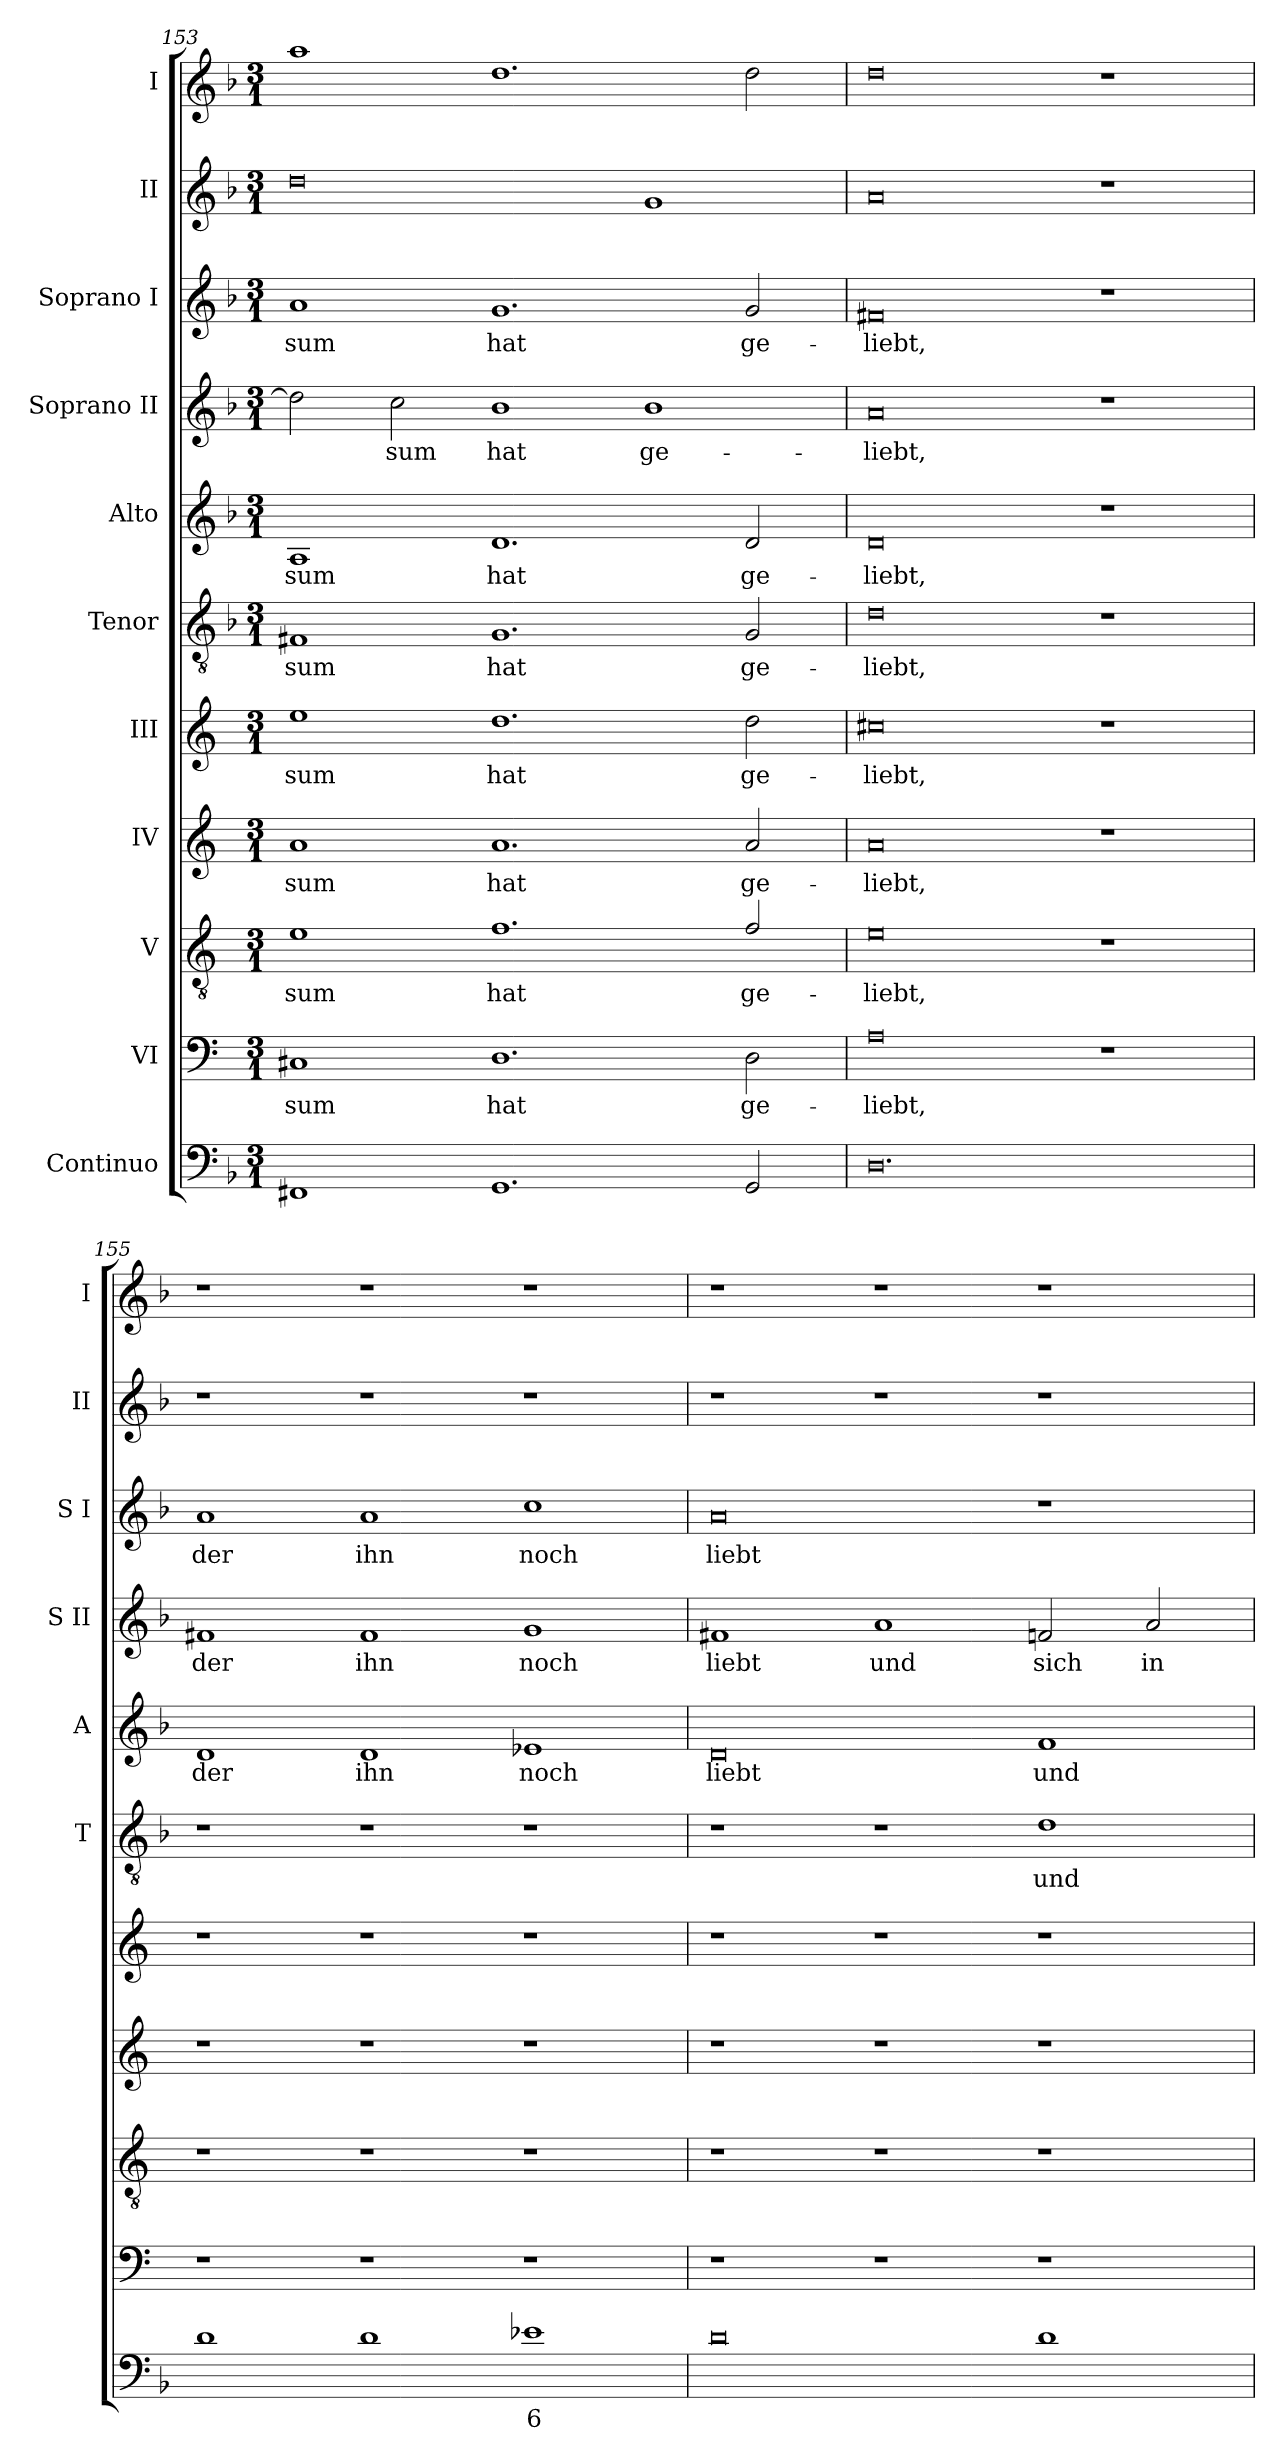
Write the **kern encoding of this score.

**kern	**text	**kern	**text	**kern	**text	**kern	**text	**kern	**text	**kern	**text	**kern	**text	**kern	**text	**kern	**text	**kern	**kern
*part11	*part11	*part10	*part10	*part9	*part9	*part8	*part8	*part7	*part7	*part6	*part6	*part5	*part5	*part4	*part4	*part3	*part3	*part2	*part1
*staff11	*staff11	*staff10	*staff10	*staff9	*staff9	*staff8	*staff8	*staff7	*staff7	*staff6	*staff6	*staff5	*staff5	*staff4	*staff4	*staff3	*staff3	*staff2	*staff1
*I"Continuo	*	*I"VI	*	*I"V	*	*I"IV	*	*I"III	*	*I"Tenor	*	*I"Alto	*	*I"Soprano II	*	*I"Soprano I	*	*I"II	*I"I
*	*	*	*	*	*	*	*	*	*	*I'T	*	*I'A	*	*I'S II	*	*I'S I	*	*I'II	*I'I
*clefF4	*	*clefF4	*	*clefGv2	*	*clefG2	*	*clefG2	*	*clefGv2	*	*clefG2	*	*clefG2	*	*clefG2	*	*clefG2	*clefG2
*	*	*ITrd4c7	*	*ITrd4c7	*	*ITrd4c7	*	*ITrd4c7	*	*	*	*	*	*	*	*	*	*	*
*k[b-]	*	*k[b-]	*	*k[b-]	*	*k[b-]	*	*k[b-]	*	*k[b-]	*	*k[b-]	*	*k[b-]	*	*k[b-]	*	*k[b-]	*k[b-]
*F:	*	*F:	*	*F:	*	*F:	*	*F:	*	*F:	*	*F:	*	*F:	*	*F:	*	*F:	*F:
*M3/1	*	*M3/1	*	*M3/1	*	*M3/1	*	*M3/1	*	*M3/1	*	*M3/1	*	*M3/1	*	*M3/1	*	*M3/1	*M3/1
=153	=153	=153	=153	=153	=153	=153	=153	=153	=153	=153	=153	=153	=153	=153	=153	=153	=153	=153	=153
!	!	!	!LO:LY:b	!	!LO:LY:b	!	!LO:LY:b	!	!LO:LY:b	!	!LO:LY:b	!	!LO:LY:b	!	!	!	!LO:LY:b	!	!
1FF#X	.	1FF#X	-sum	1A	-sum	1d	-sum	1a	-sum	1F#X	-sum	1A	-sum	2dd]	.	1a	-sum	0dd	1aa
!	!	!	!	!	!	!	!	!	!	!	!	!	!	!	!LO:LY:b	!	!	!	!
.	.	.	.	.	.	.	.	.	.	.	.	.	.	2cc	sum	.	.	.	.
!	!	!	!LO:LY:b	!	!LO:LY:b	!	!LO:LY:b	!	!LO:LY:b	!	!LO:LY:b	!	!LO:LY:b	!	!LO:LY:b	!	!LO:LY:b	!	!
1.GG	.	1.GG	hat	1.B-	hat	1.d	hat	1.g	hat	1.G	hat	1.d	hat	1b-	hat	1.g	hat	.	1.dd
!	!	!	!	!	!	!	!	!	!	!	!	!	!	!	!LO:LY:b	!	!	!	!
.	.	.	.	.	.	.	.	.	.	.	.	.	.	1b-	ge-	.	.	1g	.
!	!	!	!LO:LY:b	!	!LO:LY:b	!	!LO:LY:b	!	!LO:LY:b	!	!LO:LY:b	!	!LO:LY:b	!	!	!	!LO:LY:b	!	!
2GG	.	2GG	ge-	2B-/	ge-	2d	ge-	2g	ge-	2G	ge-	2d	ge-	.	.	2g	ge-	.	2dd
=154	=154	=154	=154	=154	=154	=154	=154	=154	=154	=154	=154	=154	=154	=154	=154	=154	=154	=154	=154
!	!	!	!LO:LY:b	!	!LO:LY:b	!	!LO:LY:b	!	!LO:LY:b	!	!LO:LY:b	!	!LO:LY:b	!	!LO:LY:b	!	!LO:LY:b	!	!
0.D	.	0D	-liebt,	0A	-liebt,	0d	-liebt,	0f#X	-liebt,	0d	-liebt,	0d	-liebt,	0a	-liebt,	0f#X	-liebt,	0a	0dd
.	.	1r	.	1r	.	1r	.	1r	.	1r	.	1r	.	1r	.	1r	.	1r	1r
=155	=155	=155	=155	=155	=155	=155	=155	=155	=155	=155	=155	=155	=155	=155	=155	=155	=155	=155	=155
!	!	!	!	!	!	!	!	!	!	!	!	!	!LO:LY:b	!	!LO:LY:b	!	!LO:LY:b	!	!
1d	.	1r	.	1r	.	1r	.	1r	.	1r	.	1d	der	1f#X	der	1a	der	1r	1r
!	!	!	!	!	!	!	!	!	!	!	!	!	!LO:LY:b	!	!LO:LY:b	!	!LO:LY:b	!	!
1d	.	1r	.	1r	.	1r	.	1r	.	1r	.	1d	ihn	1f#	ihn	1a	ihn	1r	1r
!	!LO:LY:b	!	!	!	!	!	!	!	!	!	!	!	!LO:LY:b	!	!LO:LY:b	!	!LO:LY:b	!	!
1e-X	6	1r	.	1r	.	1r	.	1r	.	1r	.	1e-X	noch	1g	noch	1cc	noch	1r	1r
=156	=156	=156	=156	=156	=156	=156	=156	=156	=156	=156	=156	=156	=156	=156	=156	=156	=156	=156	=156
!	!	!	!	!	!	!	!	!	!	!	!	!	!LO:LY:b	!	!LO:LY:b	!	!LO:LY:b	!	!
0d	.	1r	.	1r	.	1r	.	1r	.	1r	.	0d	liebt	1f#X	liebt	0a	liebt	1r	1r
!	!	!	!	!	!	!	!	!	!	!	!	!	!	!	!LO:LY:b	!	!	!	!
.	.	1r	.	1r	.	1r	.	1r	.	1r	.	.	.	1a	und	.	.	1r	1r
!	!	!	!	!	!	!	!	!	!	!	!LO:LY:b	!	!LO:LY:b	!	!LO:LY:b	!	!	!	!
1d	.	1r	.	1r	.	1r	.	1r	.	1d	und	1f	und	2fn	sich	1r	.	1r	1r
!	!	!	!	!	!	!	!	!	!	!	!	!	!	!	!LO:LY:b	!	!	!	!
.	.	.	.	.	.	.	.	.	.	.	.	.	.	2a	in	.	.	.	.
=	=	=	=	=	=	=	=	=	=	=	=	=	=	=	=	=	=	=	=
*-	*-	*-	*-	*-	*-	*-	*-	*-	*-	*-	*-	*-	*-	*-	*-	*-	*-	*-	*-
